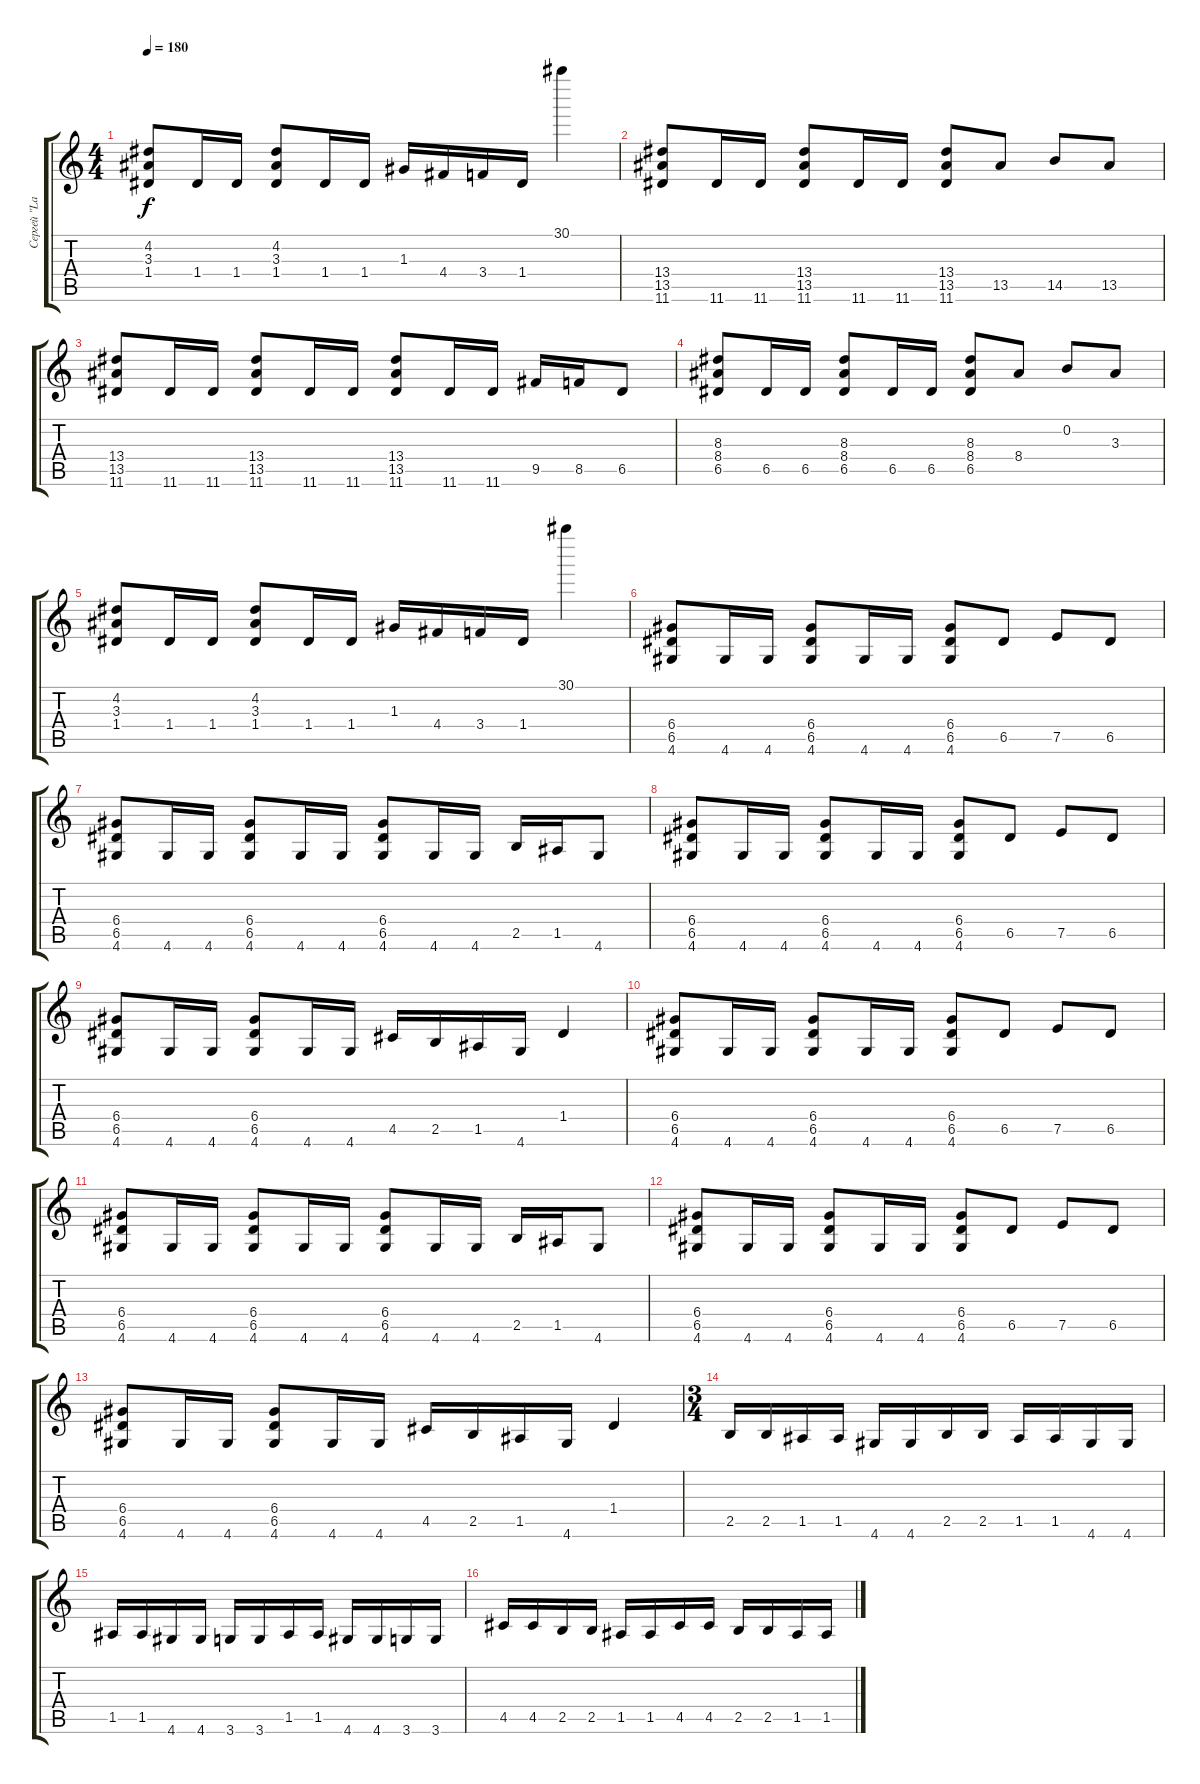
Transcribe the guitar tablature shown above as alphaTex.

\track ("Сергей \"Lazar\"" "Сергей \"La") {instrument distortionguitar}
\staff {score tabs}
\tuning (E4 B3 G3 D3 A2 E2) {hide}
\ts (4 4)
\tempo 180
\clef g2
\ks c
(4.2 3.3 1.4).8{dy f} 1.4.16 1.4.16 (4.2 3.3 1.4).8 1.4.16 1.4.16 1.3.16 4.4.16 3.4.16 1.4.16 30.1.4 |
(13.4 13.5 11.6).8 11.6.16 11.6.16 (13.4 13.5 11.6).8 11.6.16 11.6.16 (13.4 13.5 11.6).8 13.5.8 14.5.8 13.5.8 |
(13.4 13.5 11.6).8 11.6.16 11.6.16 (13.4 13.5 11.6).8 11.6.16 11.6.16 (13.4 13.5 11.6).8 11.6.16 11.6.16 9.5.16 8.5.16 6.5.8 |
(8.3 8.4 6.5).8 6.5.16 6.5.16 (8.3 8.4 6.5).8 6.5.16 6.5.16 (8.3 8.4 6.5).8 8.4.8 0.2.8 3.3.8 |
(4.2 3.3 1.4).8 1.4.16 1.4.16 (4.2 3.3 1.4).8 1.4.16 1.4.16 1.3.16 4.4.16 3.4.16 1.4.16 30.1.4 |
(6.4 6.5 4.6).8 4.6.16 4.6.16 (6.4 6.5 4.6).8 4.6.16 4.6.16 (6.4 6.5 4.6).8 6.5.8 7.5.8 6.5.8 |
(6.4 6.5 4.6).8 4.6.16 4.6.16 (6.4 6.5 4.6).8 4.6.16 4.6.16 (6.4 6.5 4.6).8 4.6.16 4.6.16 2.5.16 1.5.16 4.6.8 |
(6.4 6.5 4.6).8 4.6.16 4.6.16 (6.4 6.5 4.6).8 4.6.16 4.6.16 (6.4 6.5 4.6).8 6.5.8 7.5.8 6.5.8 |
(6.4 6.5 4.6).8 4.6.16 4.6.16 (6.4 6.5 4.6).8 4.6.16 4.6.16 4.5.16 2.5.16 1.5.16 4.6.16 1.4.4 |
(6.4 6.5 4.6).8 4.6.16 4.6.16 (6.4 6.5 4.6).8 4.6.16 4.6.16 (6.4 6.5 4.6).8 6.5.8 7.5.8 6.5.8 |
(6.4 6.5 4.6).8 4.6.16 4.6.16 (6.4 6.5 4.6).8 4.6.16 4.6.16 (6.4 6.5 4.6).8 4.6.16 4.6.16 2.5.16 1.5.16 4.6.8 |
(6.4 6.5 4.6).8 4.6.16 4.6.16 (6.4 6.5 4.6).8 4.6.16 4.6.16 (6.4 6.5 4.6).8 6.5.8 7.5.8 6.5.8 |
(6.4 6.5 4.6).8 4.6.16 4.6.16 (6.4 6.5 4.6).8 4.6.16 4.6.16 4.5.16 2.5.16 1.5.16 4.6.16 1.4.4 |
\ts (3 4)
2.5.16 2.5.16 1.5.16 1.5.16 4.6.16 4.6.16 2.5.16 2.5.16 1.5.16 1.5.16 4.6.16 4.6.16 |
1.5.16 1.5.16 4.6.16 4.6.16 3.6.16 3.6.16 1.5.16 1.5.16 4.6.16 4.6.16 3.6.16 3.6.16 |
4.5.16 4.5.16 2.5.16 2.5.16 1.5.16 1.5.16 4.5.16 4.5.16 2.5.16 2.5.16 1.5.16 1.5.16
